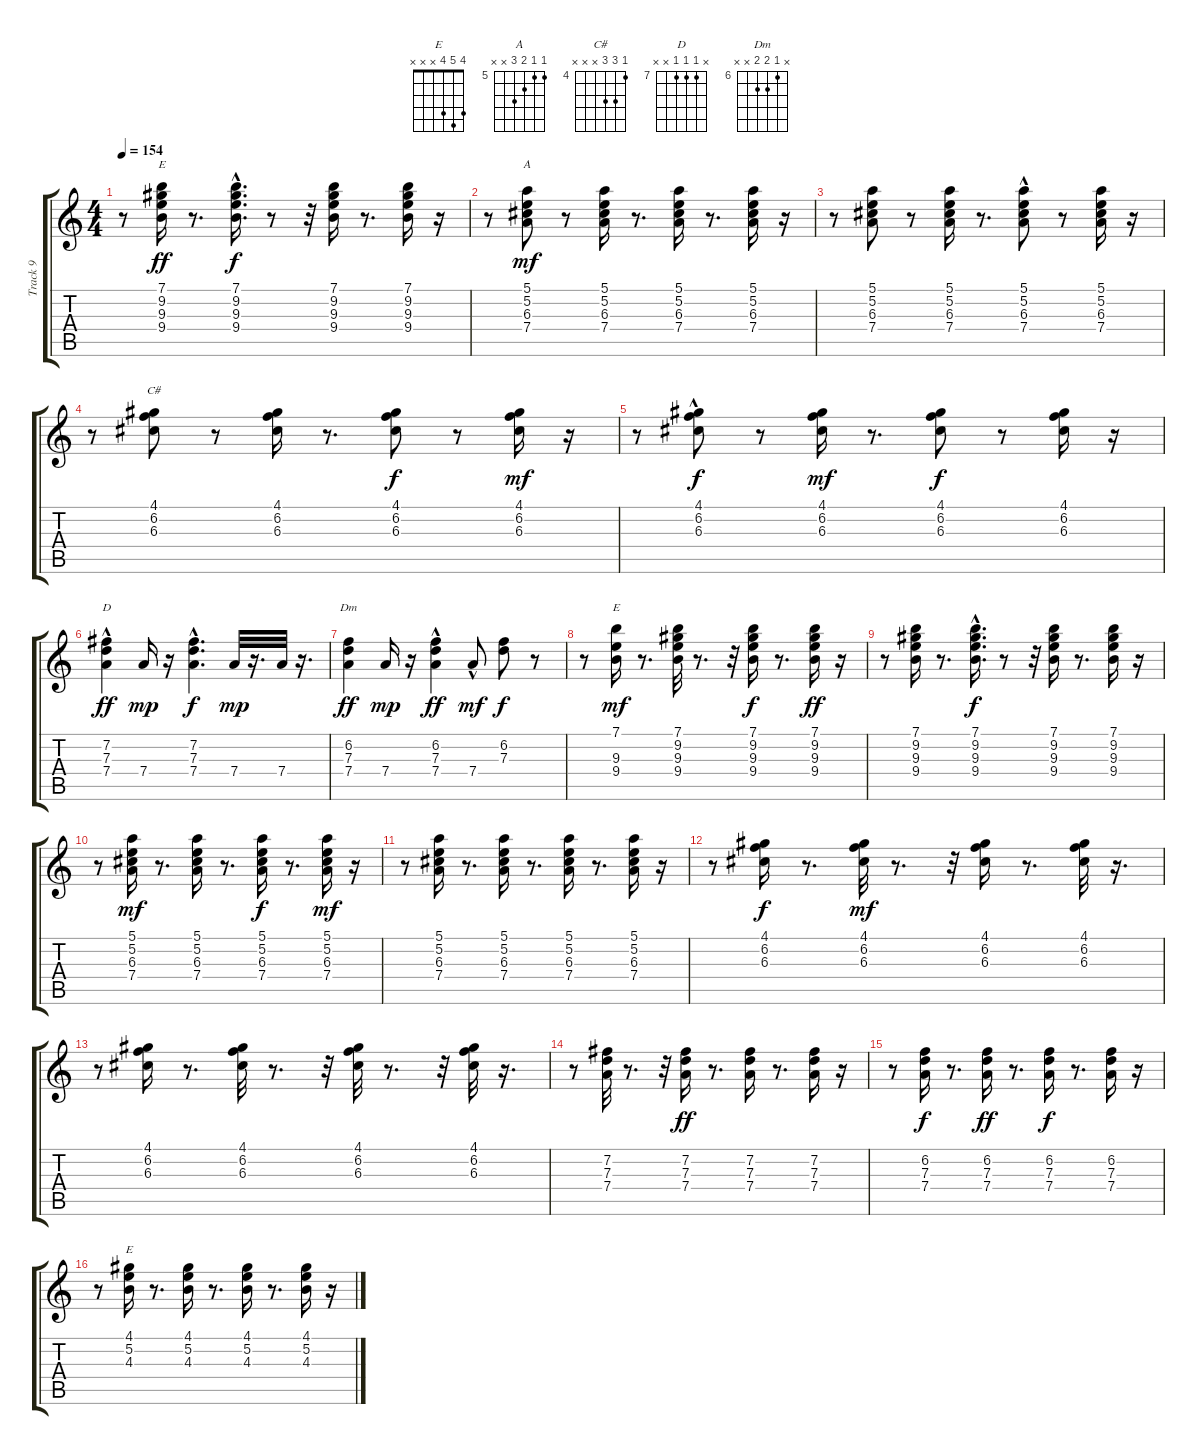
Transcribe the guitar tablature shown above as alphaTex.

\track ("Track 9" "Track 9") {instrument electricguitarclean}
\staff {score tabs}
\tuning (E4 B3 G3 D3 A2 E2) {hide}
\chord ("E" 7 9 9 9 x x) {firstfret 7}
\chord ("A" 5 5 6 7 x x) {firstfret 5}
\chord ("C#" 4 6 6 x x x) {firstfret 4}
\chord ("D" x 7 7 7 x x) {firstfret 7}
\chord ("Dm" x 6 7 7 x x) {firstfret 6}
\chord ("E" 7 x 9 9 x x) {firstfret 7}
\chord ("E" 4 5 4 x x x)
\ts (4 4)
\tempo 154
\clef g2
\ks c
r.8{dy ff} (7.1 9.2 9.3 9.4).16{ch "E"} r.8{d} (7.1 9.2 9.3{hac} 9.4).16{d dy f} r.8 r.32 (7.1 9.2 9.3 9.4).16 r.8{d} (7.1 9.2 9.3 9.4).16 r.16 |
r.8 (5.1 5.2 6.3 7.4).8{ch "A" dy mf} r.8 (5.1 5.2 6.3 7.4).16 r.8{d} (5.1 5.2 6.3 7.4).16 r.8{d} (5.1 5.2 6.3 7.4).16 r.16 |
r.8 (5.1 5.2 6.3 7.4).8 r.8 (5.1 5.2 6.3 7.4).16 r.8{d} (5.1 5.2{hac} 6.3{hac} 7.4{hac}).8 r.8 (5.1 5.2 6.3 7.4).16 r.16 |
r.8 (4.1 6.2 6.3).8{ch "C#"} r.8 (4.1 6.2 6.3).16 r.8{d} (4.1 6.2 6.3).8{dy f} r.8 (4.1 6.2 6.3).16{dy mf} r.16 |
r.8 (4.1 6.2{hac} 6.3{hac}).8{dy f} r.8 (4.1 6.2 6.3).16{dy mf} r.8{d} (4.1 6.2 6.3).8{dy f} r.8 (4.1 6.2 6.3).16 r.16 |
(7.2 7.3 7.4{hac}).4{ch "D" dy ff} 7.4.16{dy mp} r.16 (7.2{hac} 7.3{hac} 7.4).4{d dy f} 7.4.32{dy mp} r.16{d} 7.4.32 r.16{d} |
(6.2 7.3 7.4).4{ch "Dm" dy ff} 7.4.16{dy mp} r.16 (6.2 7.3 7.4{hac}).4{dy ff} 7.4{hac}.8{dy mf} (6.2 7.3).8{dy f} r.8 |
r.8 (7.1 9.3 9.4).16{ch "E" dy mf} r.8{d} (7.1 9.2 9.3 9.4).32 r.8{d} r.32 (7.1 9.2 9.3 9.4).16{dy f} r.8{d} (7.1 9.2 9.3 9.4).16{dy ff} r.16 |
r.8 (7.1 9.2 9.3 9.4).16 r.8{d} (7.1 9.2 9.3{hac} 9.4).16{d dy f} r.8 r.32 (7.1 9.2 9.3 9.4).16 r.8{d} (7.1 9.2 9.3 9.4).16 r.16 |
r.8 (5.1 5.2 6.3 7.4).16{dy mf} r.8{d} (5.1 5.2 6.3 7.4).16 r.8{d} (5.1 5.2 6.3 7.4).16{dy f} r.8{d} (5.1 5.2 6.3 7.4).16{dy mf} r.16 |
r.8 (5.1 5.2 6.3 7.4).16 r.8{d} (5.1 5.2 6.3 7.4).16 r.8{d} (5.1 5.2 6.3 7.4).16 r.8{d} (5.1 5.2 6.3 7.4).16 r.16 |
r.8 (4.1 6.2 6.3).16{dy f} r.8{d} (4.1 6.2 6.3).32{dy mf} r.8{d} r.32 (4.1 6.2 6.3).16 r.8{d} (4.1 6.2 6.3).32 r.16{d} |
r.8 (4.1 6.2 6.3).16 r.8{d} (4.1 6.2 6.3).32 r.8{d} r.32 (4.1 6.2 6.3).32 r.8{d} r.32 (4.1 6.2 6.3).32 r.16{d} |
r.8 (7.2 7.3 7.4).32 r.8{d} r.32 (7.2 7.3 7.4).16{dy ff} r.8{d} (7.2 7.3 7.4).16 r.8{d} (7.2 7.3 7.4).16 r.16 |
r.8 (6.2 7.3 7.4).16{dy f} r.8{d} (6.2 7.3 7.4).16{dy ff} r.8{d} (6.2 7.3 7.4).16{dy f} r.8{d} (6.2 7.3 7.4).16 r.16 |
r.8 (4.1 5.2 4.3).16{ch "E"} r.8{d} (4.1 5.2 4.3).16 r.8{d} (4.1 5.2 4.3).16 r.8{d} (4.1 5.2 4.3).16 r.16
